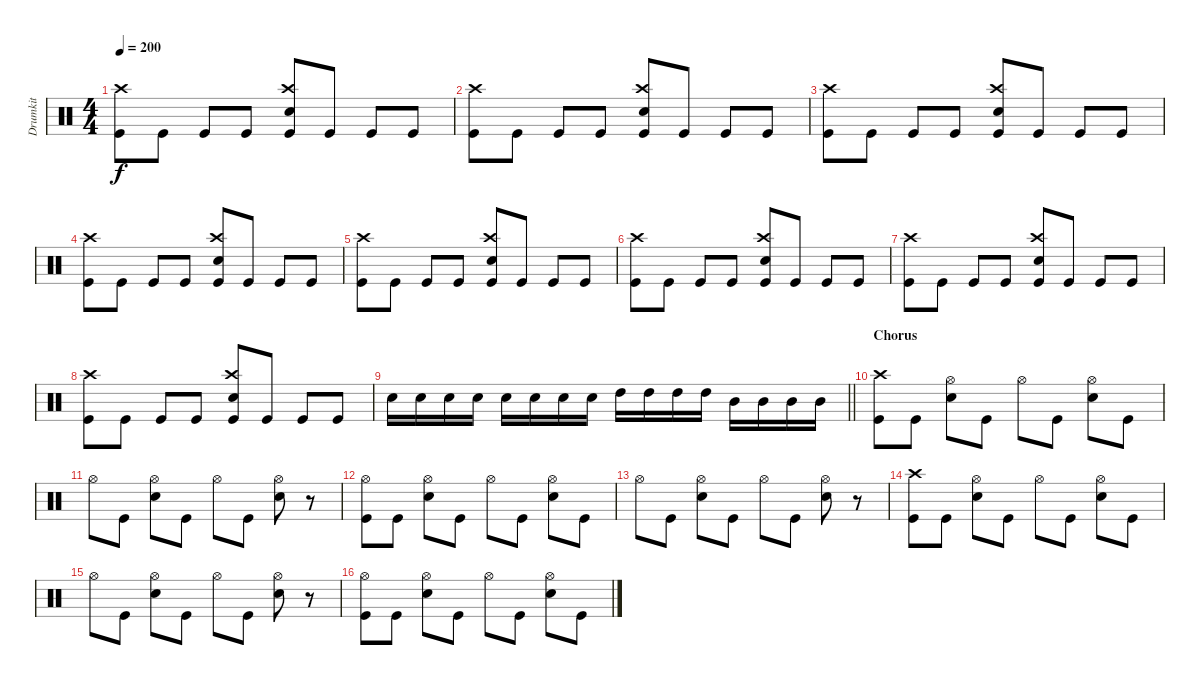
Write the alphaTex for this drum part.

\track ("Drumkit" "Drumkit") {instrument percussion}
\staff {score}
\articulation defaults
\ts (4 4)
\tempo 200
\clef neutral
\ks c
("Kick (hit)" "Crash high (hit)").8{dy f} "Kick (hit)".8 "Kick (hit)".8 "Kick (hit)".8 ("Kick (hit)" "Snare (hit) 2" "Crash high (hit)").8 "Kick (hit)".8 "Kick (hit)".8 "Kick (hit)".8 |
("Kick (hit)" "Crash high (hit)").8 "Kick (hit)".8 "Kick (hit)".8 "Kick (hit)".8 ("Kick (hit)" "Snare (hit) 2" "Crash high (hit)").8 "Kick (hit)".8 "Kick (hit)".8 "Kick (hit)".8 |
("Kick (hit)" "Crash high (hit)").8 "Kick (hit)".8 "Kick (hit)".8 "Kick (hit)".8 ("Kick (hit)" "Snare (hit) 2" "Crash high (hit)").8 "Kick (hit)".8 "Kick (hit)".8 "Kick (hit)".8 |
("Kick (hit)" "Crash high (hit)").8 "Kick (hit)".8 "Kick (hit)".8 "Kick (hit)".8 ("Kick (hit)" "Snare (hit) 2" "Crash high (hit)").8 "Kick (hit)".8 "Kick (hit)".8 "Kick (hit)".8 |
("Kick (hit)" "Crash high (hit)").8 "Kick (hit)".8 "Kick (hit)".8 "Kick (hit)".8 ("Kick (hit)" "Snare (hit) 2" "Crash high (hit)").8 "Kick (hit)".8 "Kick (hit)".8 "Kick (hit)".8 |
("Kick (hit)" "Crash high (hit)").8 "Kick (hit)".8 "Kick (hit)".8 "Kick (hit)".8 ("Kick (hit)" "Snare (hit) 2" "Crash high (hit)").8 "Kick (hit)".8 "Kick (hit)".8 "Kick (hit)".8 |
("Kick (hit)" "Crash high (hit)").8 "Kick (hit)".8 "Kick (hit)".8 "Kick (hit)".8 ("Kick (hit)" "Snare (hit) 2" "Crash high (hit)").8 "Kick (hit)".8 "Kick (hit)".8 "Kick (hit)".8 |
("Kick (hit)" "Crash high (hit)").8 "Kick (hit)".8 "Kick (hit)".8 "Kick (hit)".8 ("Kick (hit)" "Snare (hit) 2" "Crash high (hit)").8 "Kick (hit)".8 "Kick (hit)".8 "Kick (hit)".8 |
\barLineRight lightlight "Snare (hit) 2".16 "Snare (hit) 2".16 "Snare (hit) 2".16 "Snare (hit) 2".16 "Snare (hit) 2".16 "Snare (hit) 2".16 "Snare (hit) 2".16 "Snare (hit) 2".16 "High Tom (hit)".16 "High Tom (hit)".16 "High Tom (hit)".16 "High Tom (hit)".16 "Mid Tom (hit)".16 "Mid Tom (hit)".16 "Mid Tom (hit)".16 "Mid Tom (hit)".16
|
\section ("" "Chorus")
("Crash high (hit)" "Kick (hit)").8 "Kick (hit)".8 ("Hi-Hat (open)" "Snare (hit) 2").8 "Kick (hit)".8 "Hi-Hat (open)".8 "Kick (hit)".8 ("Snare (hit) 2" "Hi-Hat (open)").8 "Kick (hit)".8 |
"Hi-Hat (open)".8 "Kick (hit)".8 ("Hi-Hat (open)" "Snare (hit) 2").8 "Kick (hit)".8 "Hi-Hat (open)".8 "Kick (hit)".8 ("Snare (hit) 2" "Hi-Hat (open)").8 r.8 |
("Hi-Hat (open)" "Kick (hit)").8 "Kick (hit)".8 ("Hi-Hat (open)" "Snare (hit) 2").8 "Kick (hit)".8 "Hi-Hat (open)".8 "Kick (hit)".8 ("Snare (hit) 2" "Hi-Hat (open)").8 "Kick (hit)".8 |
"Hi-Hat (open)".8 "Kick (hit)".8 ("Hi-Hat (open)" "Snare (hit) 2").8 "Kick (hit)".8 "Hi-Hat (open)".8 "Kick (hit)".8 ("Snare (hit) 2" "Hi-Hat (open)").8 r.8 |
("Crash high (hit)" "Kick (hit)").8 "Kick (hit)".8 ("Hi-Hat (open)" "Snare (hit) 2").8 "Kick (hit)".8 "Hi-Hat (open)".8 "Kick (hit)".8 ("Snare (hit) 2" "Hi-Hat (open)").8 "Kick (hit)".8 |
"Hi-Hat (open)".8 "Kick (hit)".8 ("Hi-Hat (open)" "Snare (hit) 2").8 "Kick (hit)".8 "Hi-Hat (open)".8 "Kick (hit)".8 ("Snare (hit) 2" "Hi-Hat (open)").8 r.8 |
("Hi-Hat (open)" "Kick (hit)").8 "Kick (hit)".8 ("Hi-Hat (open)" "Snare (hit) 2").8 "Kick (hit)".8 "Hi-Hat (open)".8 "Kick (hit)".8 ("Snare (hit) 2" "Hi-Hat (open)").8 "Kick (hit)".8
